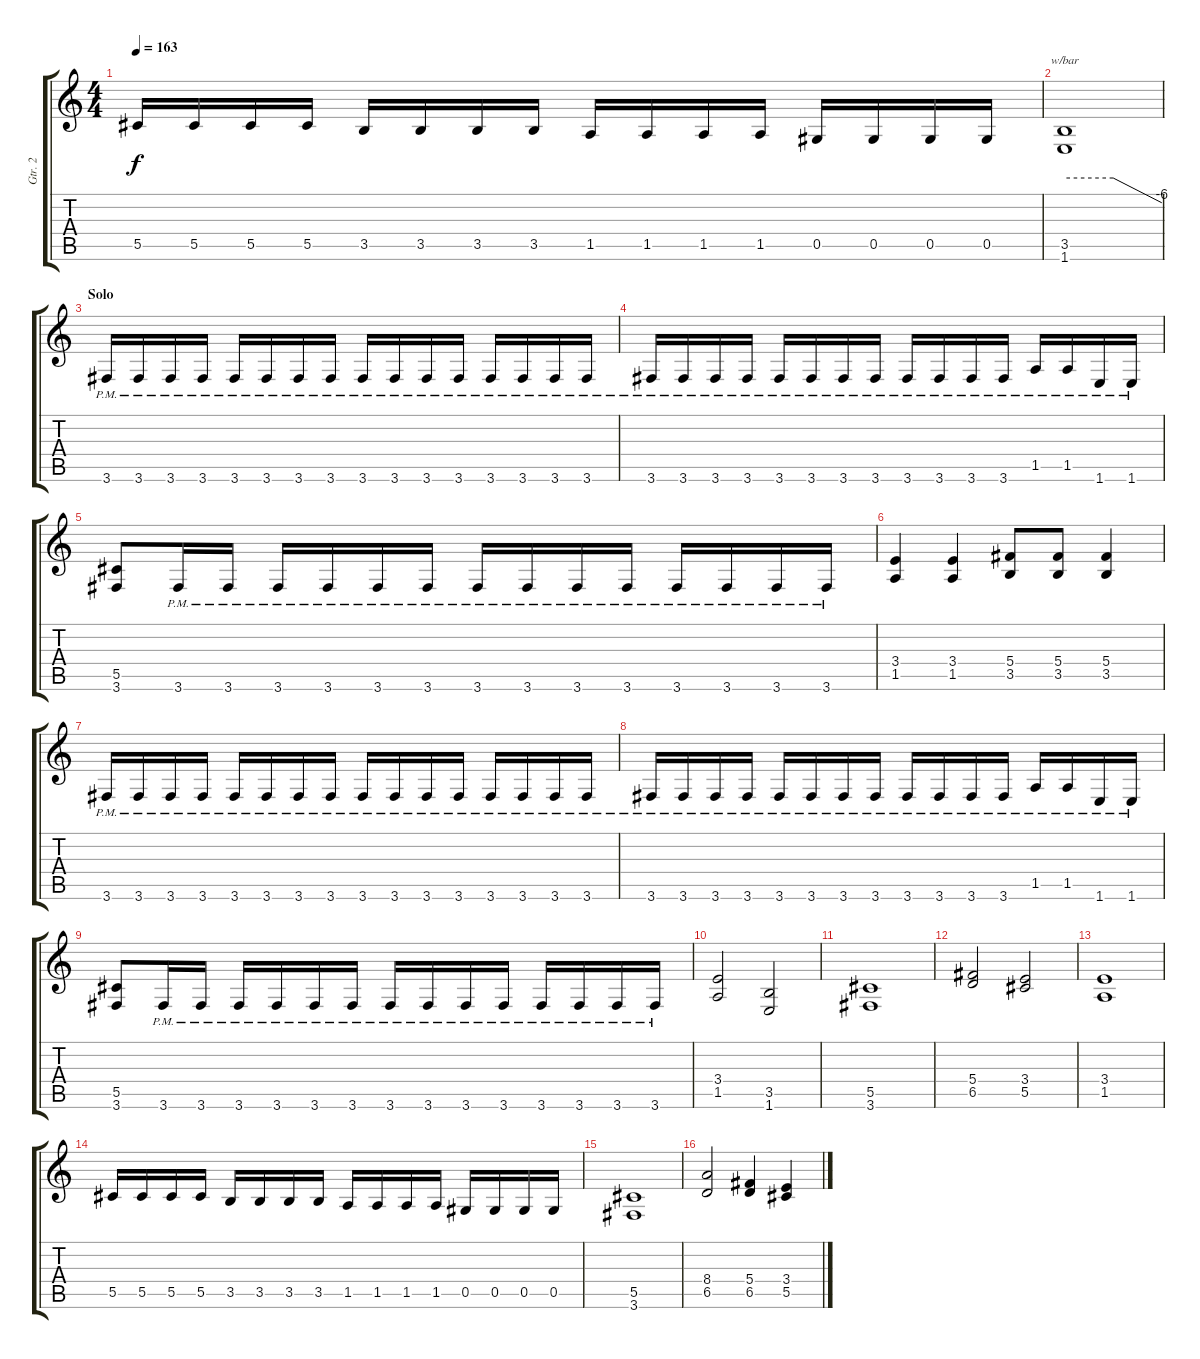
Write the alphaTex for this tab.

\track ("Gtr. 2" "Gtr. 2") {instrument distortionguitar}
\staff {score tabs}
\tuning (Eb4 Bb3 Gb3 Db3 Ab2 Eb2) {hide}
\ts (4 4)
\tempo 163
\clef g2
\ks c
5.5.16{dy f} 5.5.16 5.5.16 5.5.16 3.5.16 3.5.16 3.5.16 3.5.16 1.5.16 1.5.16 1.5.16 1.5.16 0.5.16 0.5.16 0.5.16 0.5.16 |
(3.5 1.6).1{tbe (custom default 0 0 30 0 60 -24)} |
\section ("" "Solo")
3.6{pm}.16 3.6{pm}.16 3.6{pm}.16 3.6{pm}.16 3.6{pm}.16 3.6{pm}.16 3.6{pm}.16 3.6{pm}.16 3.6{pm}.16 3.6{pm}.16 3.6{pm}.16 3.6{pm}.16 3.6{pm}.16 3.6{pm}.16 3.6{pm}.16 3.6{pm}.16 |
3.6{pm}.16 3.6{pm}.16 3.6{pm}.16 3.6{pm}.16 3.6{pm}.16 3.6{pm}.16 3.6{pm}.16 3.6{pm}.16 3.6{pm}.16 3.6{pm}.16 3.6{pm}.16 3.6{pm}.16 1.5{pm}.16 1.5{pm}.16 1.6{pm}.16 1.6{pm}.16 |
(5.5 3.6).8 3.6{pm}.16 3.6{pm}.16 3.6{pm}.16 3.6{pm}.16 3.6{pm}.16 3.6{pm}.16 3.6{pm}.16 3.6{pm}.16 3.6{pm}.16 3.6{pm}.16 3.6{pm}.16 3.6{pm}.16 3.6{pm}.16 3.6{pm}.16 |
(3.4 1.5).4 (3.4 1.5).4 (5.4 3.5).8 (5.4 3.5).8 (5.4 3.5).4 |
3.6{pm}.16 3.6{pm}.16 3.6{pm}.16 3.6{pm}.16 3.6{pm}.16 3.6{pm}.16 3.6{pm}.16 3.6{pm}.16 3.6{pm}.16 3.6{pm}.16 3.6{pm}.16 3.6{pm}.16 3.6{pm}.16 3.6{pm}.16 3.6{pm}.16 3.6{pm}.16 |
3.6{pm}.16 3.6{pm}.16 3.6{pm}.16 3.6{pm}.16 3.6{pm}.16 3.6{pm}.16 3.6{pm}.16 3.6{pm}.16 3.6{pm}.16 3.6{pm}.16 3.6{pm}.16 3.6{pm}.16 1.5{pm}.16 1.5{pm}.16 1.6{pm}.16 1.6{pm}.16 |
(5.5 3.6).8 3.6{pm}.16 3.6{pm}.16 3.6{pm}.16 3.6{pm}.16 3.6{pm}.16 3.6{pm}.16 3.6{pm}.16 3.6{pm}.16 3.6{pm}.16 3.6{pm}.16 3.6{pm}.16 3.6{pm}.16 3.6{pm}.16 3.6{pm}.16 |
(3.4 1.5).2 (3.5 1.6).2 |
(5.5 3.6).1 |
(5.4 6.5).2 (3.4 5.5).2 |
(3.4 1.5).1 |
5.5.16 5.5.16 5.5.16 5.5.16 3.5.16 3.5.16 3.5.16 3.5.16 1.5.16 1.5.16 1.5.16 1.5.16 0.5.16 0.5.16 0.5.16 0.5.16 |
(5.5 3.6).1 |
(8.4 6.5).2 (5.4 6.5).4 (3.4 5.5).4
